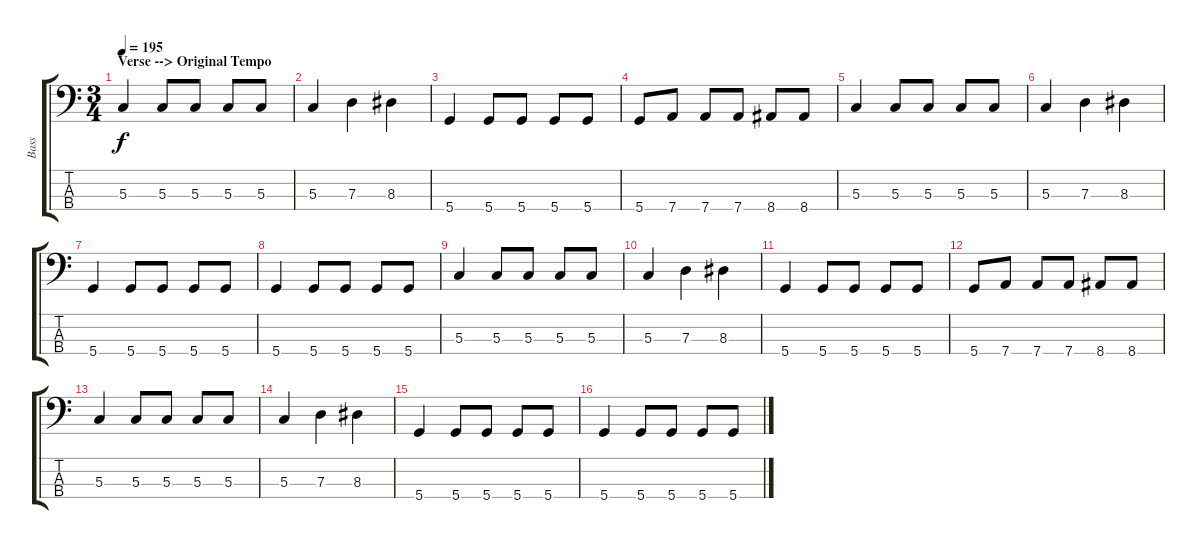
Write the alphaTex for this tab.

\track ("Bass" "Bass") {instrument electricbasspick}
\staff {score tabs}
\tuning (F2 C2 G1 D1) {hide}
\ts (3 4)
\section ("" "Verse --> Original Tempo")
\tempo 195
\clef f4
\ks c
5.3.4{dy f} 5.3.8 5.3.8 5.3.8 5.3.8 |
5.3.4 7.3.4 8.3.4 |
5.4.4 5.4.8 5.4.8 5.4.8 5.4.8 |
5.4.8 7.4.8 7.4.8 7.4.8 8.4.8 8.4.8 |
5.3.4 5.3.8 5.3.8 5.3.8 5.3.8 |
5.3.4 7.3.4 8.3.4 |
5.4.4 5.4.8 5.4.8 5.4.8 5.4.8 |
5.4.4 5.4.8 5.4.8 5.4.8 5.4.8 |
5.3.4 5.3.8 5.3.8 5.3.8 5.3.8 |
5.3.4 7.3.4 8.3.4 |
5.4.4 5.4.8 5.4.8 5.4.8 5.4.8 |
5.4.8 7.4.8 7.4.8 7.4.8 8.4.8 8.4.8 |
5.3.4 5.3.8 5.3.8 5.3.8 5.3.8 |
5.3.4 7.3.4 8.3.4 |
5.4.4 5.4.8 5.4.8 5.4.8 5.4.8 |
5.4.4 5.4.8 5.4.8 5.4.8 5.4.8
